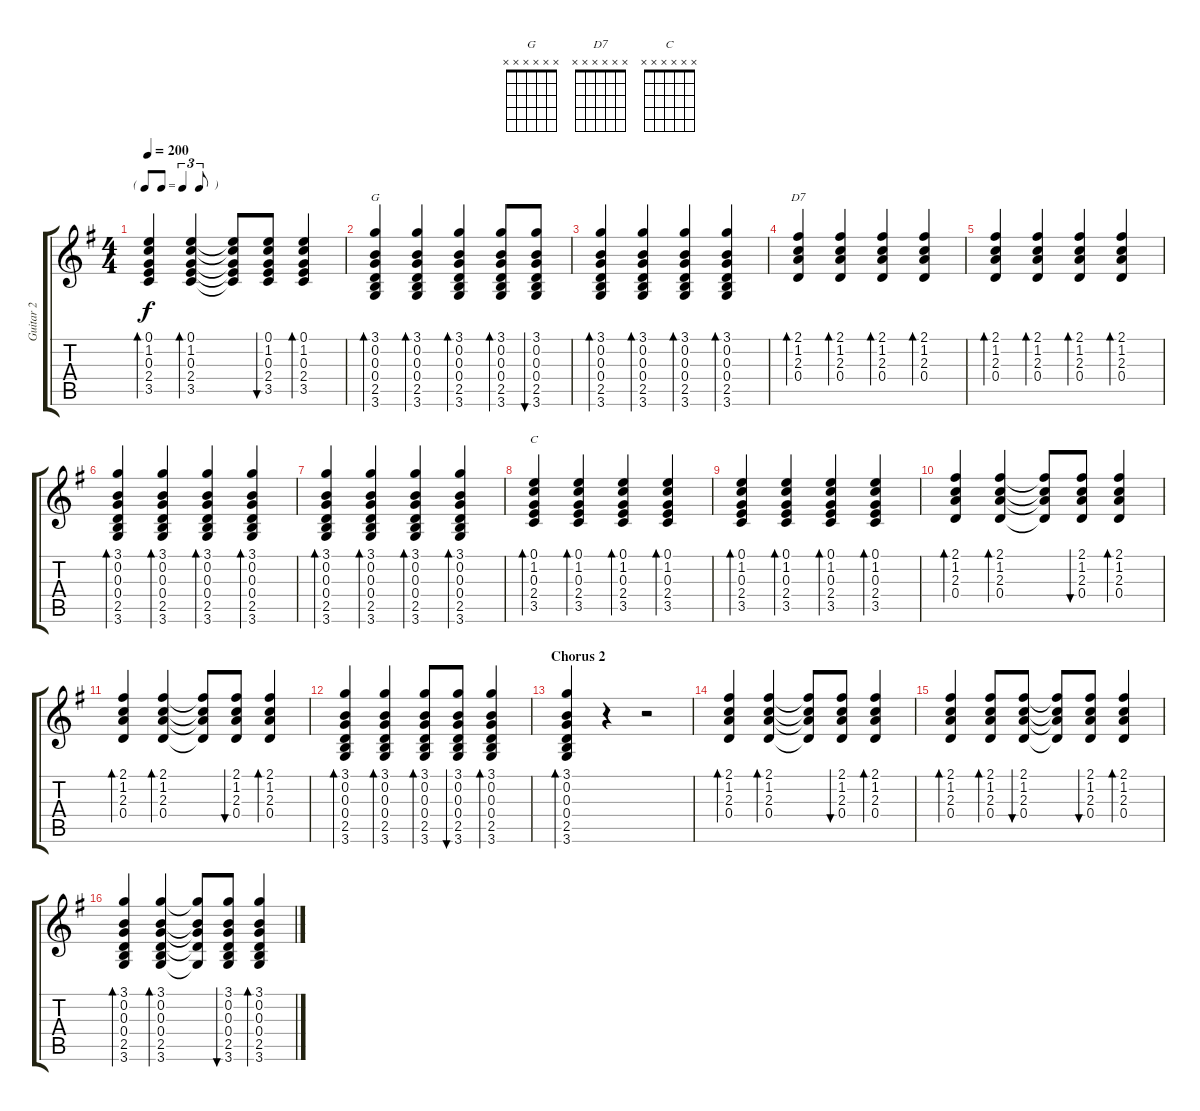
\track ("Guitar 2" "Guitar 2") {instrument acousticguitarnylon}
\staff {score tabs}
\tuning (E4 B3 G3 D3 A2 E2) {hide}
\chord ("G" x x x x x x)
\chord ("D7" x x x x x x)
\chord ("C" x x x x x x)
\ts (4 4)
\tf triplet8th
\tempo 200
\clef g2
\ks g
(0.1 1.2 0.3 2.4 3.5).4{bd 60 dy f} (0.1 1.2 0.3 2.4 3.5).4{bd 60} (0.1{t} 1.2{t} 0.3{t} 2.4{t} 3.5{t}).8 (0.1 1.2 0.3 2.4 3.5).8{bu 60} (0.1 1.2 0.3 2.4 3.5).4{bd 60} |
(3.1 0.2 0.3 0.4 2.5 3.6).4{bd 60 ch "G"} (3.1 0.2 0.3 0.4 2.5 3.6).4{bd 60} (3.1 0.2 0.3 0.4 2.5 3.6).4{bd 60} (3.1 0.2 0.3 0.4 2.5 3.6).8{bd 60} (3.1 0.2 0.3 0.4 2.5 3.6).8{bu 60} |
(3.1 0.2 0.3 0.4 2.5 3.6).4{bd 60} (3.1 0.2 0.3 0.4 2.5 3.6).4{bd 60} (3.1 0.2 0.3 0.4 2.5 3.6).4{bd 60} (3.1 0.2 0.3 0.4 2.5 3.6).4{bd 60} |
(2.1 1.2 2.3 0.4).4{bd 60 ch "D7"} (2.1 1.2 2.3 0.4).4{bd 60} (2.1 1.2 2.3 0.4).4{bd 60} (2.1 1.2 2.3 0.4).4{bd 60} |
(2.1 1.2 2.3 0.4).4{bd 60} (2.1 1.2 2.3 0.4).4{bd 60} (2.1 1.2 2.3 0.4).4{bd 60} (2.1 1.2 2.3 0.4).4{bd 60} |
(3.1 0.2 0.3 0.4 2.5 3.6).4{bd 60} (3.1 0.2 0.3 0.4 2.5 3.6).4{bd 60} (3.1 0.2 0.3 0.4 2.5 3.6).4{bd 60} (3.1 0.2 0.3 0.4 2.5 3.6).4{bd 60} |
(3.1 0.2 0.3 0.4 2.5 3.6).4{bd 60} (3.1 0.2 0.3 0.4 2.5 3.6).4{bd 60} (3.1 0.2 0.3 0.4 2.5 3.6).4{bd 60} (3.1 0.2 0.3 0.4 2.5 3.6).4{bd 60} |
(0.1 1.2 0.3 2.4 3.5).4{bd 60 ch "C"} (0.1 1.2 0.3 2.4 3.5).4{bd 60} (0.1 1.2 0.3 2.4 3.5).4{bd 60} (0.1 1.2 0.3 2.4 3.5).4{bd 60} |
(0.1 1.2 0.3 2.4 3.5).4{bd 60} (0.1 1.2 0.3 2.4 3.5).4{bd 60} (0.1 1.2 0.3 2.4 3.5).4{bd 60} (0.1 1.2 0.3 2.4 3.5).4{bd 60} |
(2.1 1.2 2.3 0.4).4{bd 60} (2.1 1.2 2.3 0.4).4{bd 60} (2.1{t} 1.2{t} 2.3{t} 0.4{t}).8 (2.1 1.2 2.3 0.4).8{bu 60} (2.1 1.2 2.3 0.4).4{bd 60} |
(2.1 1.2 2.3 0.4).4{bd 60} (2.1 1.2 2.3 0.4).4{bd 60} (2.1{t} 1.2{t} 2.3{t} 0.4{t}).8 (2.1 1.2 2.3 0.4).8{bu 60} (2.1 1.2 2.3 0.4).4{bd 60} |
(3.1 0.2 0.3 0.4 2.5 3.6).4{bd 60} (3.1 0.2 0.3 0.4 2.5 3.6).4{bd 60} (3.1 0.2 0.3 0.4 2.5 3.6).8{bd 60} (3.1 0.2 0.3 0.4 2.5 3.6).8{bu 60} (3.1 0.2 0.3 0.4 2.5 3.6).4{bd 60} |
\section ("" "Chorus 2")
(3.1 0.2 0.3 0.4 2.5 3.6).4{bd 60} r.4 r.2 |
(2.1 1.2 2.3 0.4).4{bd 60} (2.1 1.2 2.3 0.4).4{bd 60} (2.1{t} 1.2{t} 2.3{t} 0.4{t}).8 (2.1 1.2 2.3 0.4).8{bu 60} (2.1 1.2 2.3 0.4).4{bd 60} |
(2.1 1.2 2.3 0.4).4{bd 60} (2.1 1.2 2.3 0.4).8{bd 60} (2.1 1.2 2.3 0.4).8{bu 60} (2.1{t} 1.2{t} 2.3{t} 0.4{t}).8 (2.1 1.2 2.3 0.4).8{bu 60} (2.1 1.2 2.3 0.4).4{bd 60} |
(3.1 0.2 0.3 0.4 2.5 3.6).4{bd 60} (3.1 0.2 0.3 0.4 2.5 3.6).4{bd 60} (3.1{t} 0.2{t} 0.3{t} 0.4{t} 3.6{t}).8 (3.1 0.2 0.3 0.4 2.5 3.6).8{bu 60} (3.1 0.2 0.3 0.4 2.5 3.6).4{bd 60}
